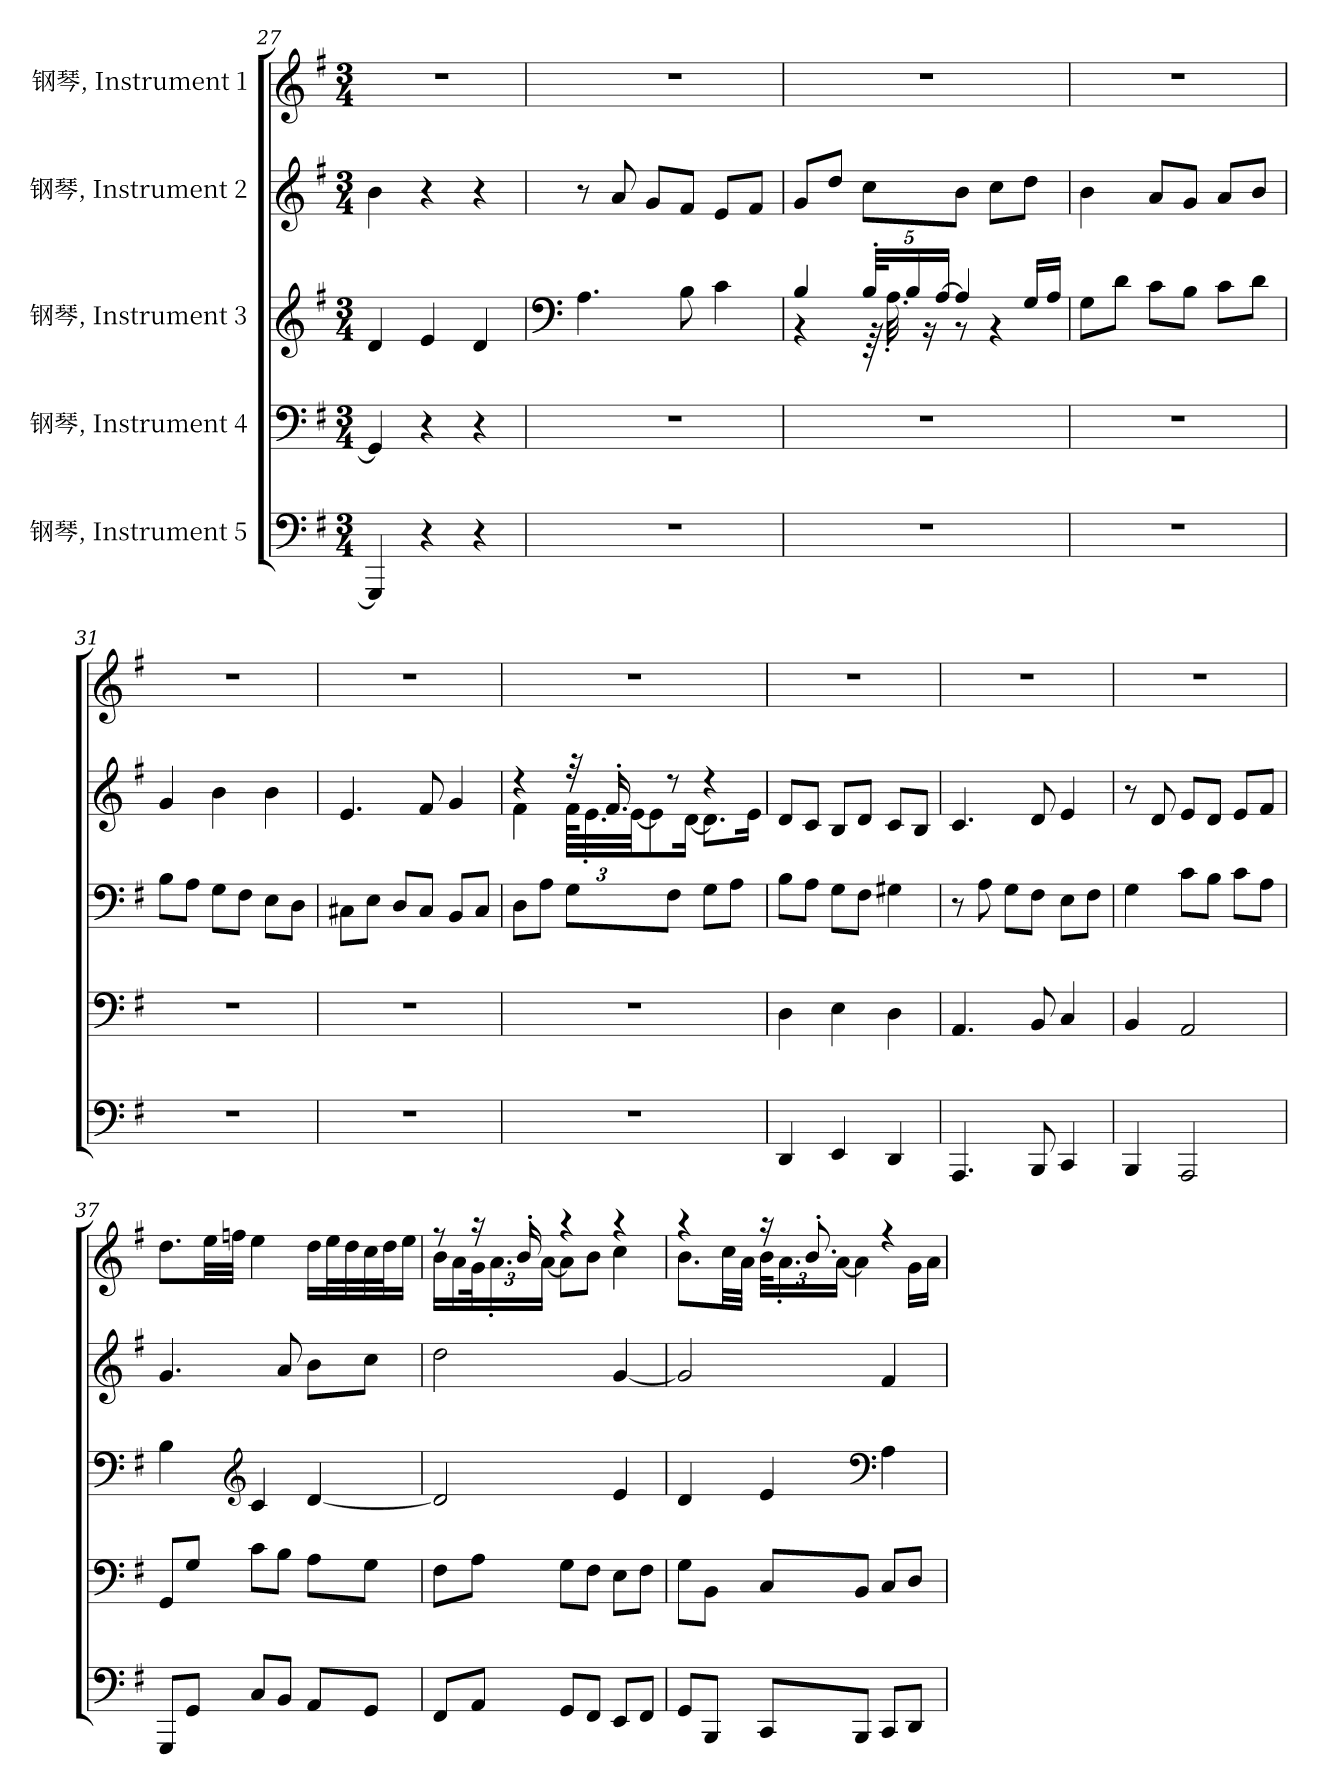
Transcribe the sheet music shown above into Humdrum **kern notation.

**kern	**kern	**kern	**kern	**kern
*part5	*part4	*part3	*part2	*part1
*staff5	*staff4	*staff3	*staff2	*staff1
*I"钢琴, Instrument 5	*I"钢琴, Instrument 4	*I"钢琴, Instrument 3	*I"钢琴, Instrument 2	*I"钢琴, Instrument 1
*clefF4	*clefF4	*clefG2	*clefG2	*clefG2
*k[f#]	*k[f#]	*k[f#]	*k[f#]	*k[f#]
*M3/4	*M3/4	*M3/4	*M3/4	*M3/4
=27	=27	=27	=27	=27
4GGG/]	4GG/]	4d/	4b\	2.r
4r	4r	4e/	4r	.
4r	4r	4d/	4r	.
=28	=28	=28	=28	=28
*	*	*clefF4	*	*
2.r	2.r	4.A\	8r	2.r
.	.	.	8a/	.
.	.	.	8g/L	.
.	.	8B\	8f#/J	.
.	.	4c\	8e/L	.
.	.	.	8f#/J	.
=29	=29	=29	=29	=29
*	*	*^	*	*
2.r	2.r	4B/	4r	8g/L	2.r
.	.	.	.	8dd/J	.
*	*	*Xbrackettup	*	*	*
.	.	40B'/KLL	64r	8cc\L	.
.	.	.	32.A'\	.	.
.	.	20B/	.	.	.
.	.	.	16r	.	.
.	.	[20A/JJ	.	.	.
.	.	4A/]	8r	8b\J	.
.	.	.	4r	8cc\L	.
.	.	16G/LL	.	8dd\J	.
.	.	16A/JJ	.	.	.
*	*	*v	*v	*	*
!!LO:LB:g=z
=30	=30	=30	=30	=30
2.r	2.r	8G\L	4b\	2.r
.	.	8d\J	.	.
.	.	8c\L	8a/L	.
.	.	8B\J	8g/J	.
.	.	8c\L	8a/L	.
.	.	8d\J	8b/J	.
=31	=31	=31	=31	=31
2.r	2.r	8B\L	4g/	2.r
.	.	8A\J	.	.
.	.	8G\L	4b\	.
.	.	8F#\J	.	.
.	.	8E\L	4b\	.
.	.	8D\J	.	.
=32	=32	=32	=32	=32
2.r	2.r	8C#X\L	4.e/	2.r
.	.	8E\J	.	.
.	.	8D/L	.	.
.	.	8C#/J	8f#/	.
.	.	8BB/L	4g/	.
.	.	8C#/J	.	.
=33	=33	=33	=33	=33
*	*	*	*^	*
2.r	2.r	8D\L	4r	4f#\	2.r
.	.	8A\J	.	.	.
*	*	*	*	*Xbrackettup	*
.	.	8G\L	32r	96f#\KLLL	.
.	.	.	.	48.e'\	.
.	.	.	16.f#'/	.	.
.	.	.	.	[48e\JJ	.
.	.	.	.	8e\]	.
.	.	8F#\J	8r	.	.
.	.	.	.	[16d\Jk	.
.	.	8G\L	4r	8.d\L]	.
.	.	8A\J	.	.	.
.	.	.	.	16e\Jk	.
*	*	*	*v	*v	*
=34	=34	=34	=34	=34
4DD/	4D\	8B\L	8d/L	2.r
.	.	8A\J	8c/J	.
4EE/	4E\	8G\L	8B/L	.
.	.	8F#\J	8d/J	.
4DD/	4D\	4G#X\	8c/L	.
.	.	.	8B/J	.
!!LO:PB:g=z
=35	=35	=35	=35	=35
4.AAA/	4.AA/	8r	4.c/	2.r
.	.	8A\	.	.
.	.	8G\L	.	.
8BBB/	8BB/	8F#\J	8d/	.
4CC/	4C/	8E\L	4e/	.
.	.	8F#\J	.	.
=36	=36	=36	=36	=36
4BBB/	4BB/	4G\	8r	2.r
.	.	.	8d/	.
2AAA/	2AA/	8c\L	8e/L	.
.	.	8B\J	8d/J	.
.	.	8c\L	8e/L	.
.	.	8A\J	8f#/J	.
=37	=37	=37	=37	=37
8GGG/L	8GG/L	4B\	4.g/	8.dd\L
8GG/J	8G/J	.	.	.
.	.	.	.	32ee\LL
.	.	.	.	32ffn\JJJ
*	*	*clefG2	*	*
8C/L	8c\L	4c/	.	4ee\
8BB/J	8B\J	.	8a/	.
8AA/L	8A\L	[4d/	8b\L	16dd\LL
.	.	.	.	32ee\L
.	.	.	.	32dd\
8GG/J	8G\J	.	8cc\J	32cc\
.	.	.	.	32dd\J
.	.	.	.	16ee\JJ
=38	=38	=38	=38	=38
*	*	*	*	*^
8FF#/L	8F#\L	2d/]	2dd\	8r	16b\LL
.	.	.	.	.	16a\
*	*	*	*	*	*Xbrackettup
8AA/J	8A\J	.	.	16r	48g\K
.	.	.	.	.	24.a'\
.	.	.	.	16b'/	.
.	.	.	.	.	[24a\JJ
8GG/L	8G\L	.	.	4r	8a\L]
8FF#/J	8F#\J	.	.	.	8b\J
8EE/L	8E\L	4e/	[4g/	4r	4cc\
8FF#/J	8F#\J	.	.	.	.
!!LO:LB:g=z	!!
=39	=39	=39	=39	=39	=39
8GG/L	8G\L	4d/	2g/]	4r	8.b\L
8BBB/J	8BB\J	.	.	.	.
.	.	.	.	.	32cc\LL
.	.	.	.	.	32a\JJJ
8CC/L	8C/L	4e/	.	16r	48b\KLL
.	.	.	.	.	24.a'\
.	.	.	.	8.b'/	.
.	.	.	.	.	[24a\JJ
8BBB/J	8BB/J	.	.	.	4a\]
*	*	*clefF4	*	*	*
8CC/L	8C/L	4A\	4f#/	4r	.
8DD/J	8D/J	.	.	.	16g\LL
.	.	.	.	.	16a\JJ
*	*	*	*	*v	*v
=	=	=	=	=
*-	*-	*-	*-	*-
